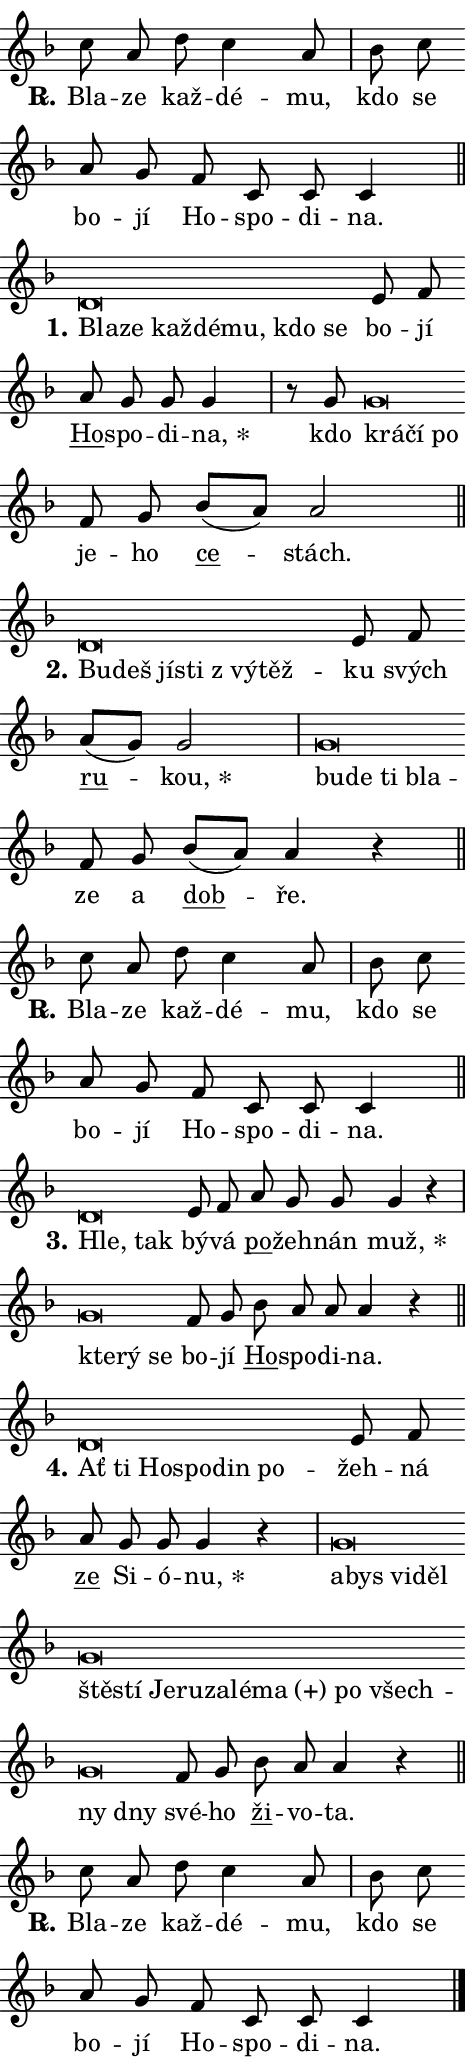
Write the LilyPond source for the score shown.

\version "2.24.0"
\header { tagline = "" }
\paper {
  indent = 0\cm
  top-margin = 0\cm
  right-margin = 0.13\cm % to fit lyric hyphens
  bottom-margin = 0\cm
  left-margin = 0\cm
  paper-width = 8\cm
  page-breaking = #ly:one-page-breaking
  system-system-spacing.basic-distance = #11
  score-system-spacing.basic-distance = #11
  ragged-last = ##f
}


%% Author: Thomas Morley
%% https://lists.gnu.org/archive/html/lilypond-user/2020-05/msg00002.html
#(define (line-position grob)
"Returns position of @var[grob} in current system:
   @code{'start}, if at first time-step
   @code{'end}, if at last time-step
   @code{'middle} otherwise
"
  (let* ((col (ly:item-get-column grob))
         (ln (ly:grob-object col 'left-neighbor))
         (rn (ly:grob-object col 'right-neighbor))
         (col-to-check-left (if (ly:grob? ln) ln col))
         (col-to-check-right (if (ly:grob? rn) rn col))
         (break-dir-left
           (and
             (ly:grob-property col-to-check-left 'non-musical #f)
             (ly:item-break-dir col-to-check-left)))
         (break-dir-right
           (and
             (ly:grob-property col-to-check-right 'non-musical #f)
             (ly:item-break-dir col-to-check-right))))
        (cond ((eqv? 1 break-dir-left) 'start)
              ((eqv? -1 break-dir-right) 'end)
              (else 'middle))))

#(define (tranparent-at-line-position vctor)
  (lambda (grob)
  "Relying on @code{line-position} select the relevant enry from @var{vctor}.
Used to determine transparency,"
    (case (line-position grob)
      ((end) (not (vector-ref vctor 0)))
      ((middle) (not (vector-ref vctor 1)))
      ((start) (not (vector-ref vctor 2))))))

noteHeadBreakVisibility =
#(define-music-function (break-visibility)(vector?)
"Makes @code{NoteHead}s transparent relying on @var{break-visibility}"
#{
  \override NoteHead.transparent =
    #(tranparent-at-line-position break-visibility)
#})

#(define delete-ledgers-for-transparent-note-heads
  (lambda (grob)
    "Reads whether a @code{NoteHead} is transparent.
If so this @code{NoteHead} is removed from @code{'note-heads} from
@var{grob}, which is supposed to be @code{LedgerLineSpanner}.
As a result ledgers are not printed for this @code{NoteHead}"
    (let* ((nhds-array (ly:grob-object grob 'note-heads))
           (nhds-list
             (if (ly:grob-array? nhds-array)
                 (ly:grob-array->list nhds-array)
                 '()))
           ;; Relies on the transparent-property being done before
           ;; Staff.LedgerLineSpanner.after-line-breaking is executed.
           ;; This is fragile ...
           (to-keep
             (remove
               (lambda (nhd)
                 (ly:grob-property nhd 'transparent #f))
               nhds-list)))
      ;; TODO find a better method to iterate over grob-arrays, similiar
      ;; to filter/remove etc for lists
      ;; For now rebuilt from scratch
      (set! (ly:grob-object grob 'note-heads)  '())
      (for-each
        (lambda (nhd)
          (ly:pointer-group-interface::add-grob grob 'note-heads nhd))
        to-keep))))

squashNotes = {
  \override NoteHead.X-extent = #'(-0.2 . 0.2)
  \override NoteHead.Y-extent = #'(-0.75 . 0)
  \override NoteHead.stencil =
    #(lambda (grob)
       (let ((pos (ly:grob-property grob 'staff-position)))
         (begin
           (if (< pos -7) (display "ERROR: Lower brevis then expected\n") (display ""))
           (if (<= pos -6) ly:text-interface::print ly:note-head::print))))
}
unSquashNotes = {
  \revert NoteHead.X-extent
  \revert NoteHead.Y-extent
  \revert NoteHead.stencil
}

hideNotes = \noteHeadBreakVisibility #begin-of-line-visible
unHideNotes = \noteHeadBreakVisibility #all-visible

% work-around for resetting accidentals
% https://lilypond.org/doc/v2.23/Documentation/notation/displaying-rhythms#unmetered-music
cadenzaMeasure = {
  \cadenzaOff
  \partial 1024 s1024
  \cadenzaOn
}

#(define-markup-command (accent layout props text) (markup?)
  "Underline accented syllable"
  (interpret-markup layout props
    #{\markup \override #'(offset . 4.3) \underline { #text }#}))

responsum = \markup \concat {
  "R" \hspace #-1.05 \path #0.1 #'((moveto 0 0.07) (lineto 0.9 0.8)) \hspace #0.05 "."
}

spaceSize = #0.6828661417322834 % exact space size for TeX Gyre Schola

\layout {
  \context {
    \Staff
    \remove "Time_signature_engraver"
    \override LedgerLineSpanner.after-line-breaking = #delete-ledgers-for-transparent-note-heads
  }
  \context {
    \Lyrics {
      \override LyricSpace.minimum-distance = \spaceSize
      \override LyricText.font-name = #"TeX Gyre Schola"
      \override LyricText.font-size = 1
      \override StanzaNumber.font-name = #"TeX Gyre Schola Bold"
      \override StanzaNumber.font-size = 1
    }
  }
  \context {
    \Score 
    \override NoteHead.text =
      #(lambda (grob) 
        (let ((pos (ly:grob-property grob 'staff-position)))
          #{\markup {
            \combine
              \halign #-0.55 \raise #(if (= pos -6) 0 0.5) \override #'(thickness . 2) \draw-line #'(3.2 . 0)
              \musicglyph "noteheads.sM1"
          }#}))
  }
}

% magnetic-lyrics.ily
%
%   written by
%     Jean Abou Samra <jean@abou-samra.fr>
%     Werner Lemberg <wl@gnu.org>
%
%   adapted by
%     Jiri Hon <jiri.hon@gmail.com>
%
% Version 2022-Apr-15

% https://www.mail-archive.com/lilypond-user@gnu.org/msg149350.html

#(define (Left_hyphen_pointer_engraver context)
   "Collect syllable-hyphen-syllable occurrences in lyrics and store
them in properties.  This engraver only looks to the left.  For
example, if the lyrics input is @code{foo -- bar}, it does the
following.

@itemize @bullet
@item
Set the @code{text} property of the @code{LyricHyphen} grob between
@q{foo} and @q{bar} to @code{foo}.

@item
Set the @code{left-hyphen} property of the @code{LyricText} grob with
text @q{foo} to the @code{LyricHyphen} grob between @q{foo} and
@q{bar}.
@end itemize

Use this auxiliary engraver in combination with the
@code{lyric-@/text::@/apply-@/magnetic-@/offset!} hook."
   (let ((hyphen #f)
         (text #f))
     (make-engraver
      (acknowledgers
       ((lyric-syllable-interface engraver grob source-engraver)
        (set! text grob)))
      (end-acknowledgers
       ((lyric-hyphen-interface engraver grob source-engraver)
        ;(when (not (grob::has-interface grob 'lyric-space-interface))
          (set! hyphen grob)));)
      ((stop-translation-timestep engraver)
       (when (and text hyphen)
         (ly:grob-set-object! text 'left-hyphen hyphen))
       (set! text #f)
       (set! hyphen #f)))))

#(define (lyric-text::apply-magnetic-offset! grob)
   "If the space between two syllables is less than the value in
property @code{LyricText@/.details@/.squash-threshold}, move the right
syllable to the left so that it gets concatenated with the left
syllable.

Use this function as a hook for
@code{LyricText@/.after-@/line-@/breaking} if the
@code{Left_@/hyphen_@/pointer_@/engraver} is active."
   (let ((hyphen (ly:grob-object grob 'left-hyphen #f)))
     (when hyphen
       (let ((left-text (ly:spanner-bound hyphen LEFT)))
         (when (grob::has-interface left-text 'lyric-syllable-interface)
           (let* ((common (ly:grob-common-refpoint grob left-text X))
                  (this-x-ext (ly:grob-extent grob common X))
                  (left-x-ext
                   (begin
                     ;; Trigger magnetism for left-text.
                     (ly:grob-property left-text 'after-line-breaking)
                     (ly:grob-extent left-text common X)))
                  ;; `delta` is the gap width between two syllables.
                  (delta (- (interval-start this-x-ext)
                            (interval-end left-x-ext)))
                  (details (ly:grob-property grob 'details))
                  (threshold (assoc-get 'squash-threshold details 0.2)))
             (when (< delta threshold)
               (let* (;; We have to manipulate the input text so that
                      ;; ligatures crossing syllable boundaries are not
                      ;; disabled.  For languages based on the Latin
                      ;; script this is essentially a beautification.
                      ;; However, for non-Western scripts it can be a
                      ;; necessity.
                      (lt (ly:grob-property left-text 'text))
                      (rt (ly:grob-property grob 'text))
                      (is-space (grob::has-interface hyphen 'lyric-space-interface))
                      (space (if is-space " " ""))
                      (extra-delta (if is-space spaceSize 0))
                      ;; Append new syllable.
                      (ltrt-space (if (and (string? lt) (string? rt))
                                (string-append lt space rt)
                                (make-concat-markup (list lt space rt))))
                      ;; Right-align `ltrt` to the right side.
                      (ltrt-space-markup (grob-interpret-markup
                               grob
                               (make-translate-markup
                                (cons (interval-length this-x-ext) 0)
                                (make-right-align-markup ltrt-space)))))
                 (begin
                   ;; Don't print `left-text`.
                   (ly:grob-set-property! left-text 'stencil #f)
                   ;; Set text and stencil (which holds all collected
                   ;; syllables so far) and shift it to the left.
                   (ly:grob-set-property! grob 'text ltrt-space)
                   (ly:grob-set-property! grob 'stencil ltrt-space-markup)
                   (ly:grob-translate-axis! grob (- (- delta extra-delta)) X))))))))))


#(define (lyric-hyphen::displace-bounds-first grob)
   ;; Make very sure this callback isn't triggered too early.
   (let ((left (ly:spanner-bound grob LEFT))
         (right (ly:spanner-bound grob RIGHT)))
     (ly:grob-property left 'after-line-breaking)
     (ly:grob-property right 'after-line-breaking)
     (ly:lyric-hyphen::print grob)))

squashThreshold = #0.4

\layout {
  \context {
    \Lyrics
    \consists #Left_hyphen_pointer_engraver
    \override LyricText.after-line-breaking =
      #lyric-text::apply-magnetic-offset!
    \override LyricHyphen.stencil = #lyric-hyphen::displace-bounds-first
    \override LyricText.details.squash-threshold = \squashThreshold
    \override LyricHyphen.minimum-distance = 0
    \override LyricHyphen.minimum-length = \squashThreshold
  }
}

squashText = \override LyricText.details.squash-threshold = 9999
unSquashText = \override LyricText.details.squash-threshold = \squashThreshold

leftText = \override LyricText.self-alignment-X = #LEFT
unLeftText = \revert LyricText.self-alignment-X

starOffset = #(lambda (grob) 
                (let ((x_offset (ly:self-alignment-interface::aligned-on-x-parent grob)))
                  (if (= x_offset 0) 0 (+ x_offset 1.2))))

star = #(define-music-function (syllable)(string?)
"Append star separator at the end of a syllable"
#{
  \once \override LyricText.X-offset = #starOffset
  \lyricmode { \markup {
    #syllable
    \override #'((font-name . "TeX Gyre Schola Bold")) \hspace #0.2 \lower #0.65 \larger "*"
  } }
#})

starAccent = #(define-music-function (syllable)(string?)
"Append star separator at the end of a syllable and make accent"
#{
  \once \override LyricText.X-offset = #starOffset
  \lyricmode { \markup {
    \accent #syllable
    \override #'((font-name . "TeX Gyre Schola Bold")) \hspace #0.2 \lower #0.65 \larger "*"
  } }
#})

breath = #(define-music-function (syllable)(string?)
"Append breathing indicator at the end of a syllable"
#{
  \lyricmode { \markup { #syllable "+" } }
#})

optionalBreath = #(define-music-function (syllable)(string?)
"Append optional breathing indicator at the end of a syllable"
#{
  \lyricmode { \markup { #syllable "(+)" } }
#})


\score {
    <<
        \new Voice = "melody" { \cadenzaOn \key f \major \relative { c''8 a d c4 a8 \cadenzaMeasure \bar "|" bes8 c \bar "" a g \bar "" f c c c4 \cadenzaMeasure \bar "||" \break } }
        \new Lyrics \lyricsto "melody" { \lyricmode { \set stanza = \responsum
Bla -- ze kaž -- dé -- mu, kdo se bo -- jí Ho -- spo -- di -- na. } }
    >>
    \layout {}
}

\score {
    <<
        \new Voice = "melody" { \cadenzaOn \key f \major \relative { \squashNotes d'\breve*1/16 \hideNotes \breve*1/16 \bar "" \breve*1/16 \bar "" \breve*1/16 \bar "" \breve*1/16 \bar "" \breve*1/16 \breve*1/16 \bar "" \unHideNotes \unSquashNotes e8 f \bar "" a g g g4 \cadenzaMeasure \bar "|" r8 g8 \squashNotes g\breve*1/16 \hideNotes \breve*1/16 \breve*1/16 \bar "" \unHideNotes \unSquashNotes f8 g \bar "" bes[( a)] a2 \cadenzaMeasure \bar "||" \break } }
        \new Lyrics \lyricsto "melody" { \lyricmode { \set stanza = "1."
\leftText Bla -- \squashText ze kaž -- dé -- mu, kdo se \unLeftText \unSquashText bo -- jí \markup \accent Ho -- spo -- di -- \star na, kdo \leftText krá -- \squashText čí po \unLeftText \unSquashText je -- ho \markup \accent ce -- stách. } }
    >>
    \layout {}
}

\score {
    <<
        \new Voice = "melody" { \cadenzaOn \key f \major \relative { \squashNotes d'\breve*1/16 \hideNotes \breve*1/16 \bar "" \breve*1/16 \bar "" \breve*1/16 \bar "" \breve*1/16 \breve*1/16 \bar "" \unHideNotes \unSquashNotes e8 f \bar "" a[( g)] g2 \cadenzaMeasure \bar "|" \squashNotes g\breve*1/16 \hideNotes \breve*1/16 \bar "" \breve*1/16 \breve*1/16 \bar "" \unHideNotes \unSquashNotes f8 g \bar "" bes[( a)] a4 r \cadenzaMeasure \bar "||" \break } }
        \new Lyrics \lyricsto "melody" { \lyricmode { \set stanza = "2."
\leftText Bu -- \squashText deš jí -- sti "z vý" -- těž -- \unLeftText \unSquashText ku svých \markup \accent ru -- \star kou, \leftText bu -- \squashText de ti bla -- \unLeftText \unSquashText ze a \markup \accent dob -- ře. } }
    >>
    \layout {}
}

\score {
    <<
        \new Voice = "melody" { \cadenzaOn \key f \major \relative { c''8 a d c4 a8 \cadenzaMeasure \bar "|" bes8 c \bar "" a g \bar "" f c c c4 \cadenzaMeasure \bar "||" \break } }
        \new Lyrics \lyricsto "melody" { \lyricmode { \set stanza = \responsum
Bla -- ze kaž -- dé -- mu, kdo se bo -- jí Ho -- spo -- di -- na. } }
    >>
    \layout {}
}

\score {
    <<
        \new Voice = "melody" { \cadenzaOn \key f \major \relative { \squashNotes d'\breve*1/16 \hideNotes \breve*1/16 \bar "" \unHideNotes \unSquashNotes e8 f \bar "" a g g g4 r \cadenzaMeasure \bar "|" \squashNotes g\breve*1/16 \hideNotes \breve*1/16 \breve*1/16 \bar "" \unHideNotes \unSquashNotes f8 g \bar "" bes a a a4 r \cadenzaMeasure \bar "||" \break } }
        \new Lyrics \lyricsto "melody" { \lyricmode { \set stanza = "3."
\leftText Hle, \squashText tak \unLeftText \unSquashText bý -- vá \markup \accent po -- žeh -- nán \star muž, \leftText kte -- \squashText rý se \unLeftText \unSquashText bo -- jí \markup \accent Ho -- spo -- di -- na. } }
    >>
    \layout {}
}

\score {
    <<
        \new Voice = "melody" { \cadenzaOn \key f \major \relative { \squashNotes d'\breve*1/16 \hideNotes \breve*1/16 \bar "" \breve*1/16 \bar "" \breve*1/16 \bar "" \breve*1/16 \breve*1/16 \bar "" \unHideNotes \unSquashNotes e8 f \bar "" a g g g4 r \cadenzaMeasure \bar "|" \squashNotes g\breve*1/16 \hideNotes \breve*1/16 \bar "" \breve*1/16 \bar "" \breve*1/16 \bar "" \breve*1/16 \bar "" \breve*1/16 \bar "" \breve*1/16 \bar "" \breve*1/16 \bar "" \breve*1/16 \bar "" \breve*1/16 \bar "" \breve*1/16 \bar "" \breve*1/16 \bar "" \breve*1/16 \bar "" \breve*1/16 \breve*1/16 \bar "" \unHideNotes \unSquashNotes f8 g \bar "" bes a a4 r \cadenzaMeasure \bar "||" \break } }
        \new Lyrics \lyricsto "melody" { \lyricmode { \set stanza = "4."
\leftText Ať \squashText ti Ho -- spo -- din po -- \unLeftText \unSquashText žeh -- ná \markup \accent ze Si -- ó -- \star nu, \leftText a -- \squashText bys vi -- děl ště -- stí Je -- ru -- za -- lé -- \optionalBreath ma po všech -- ny dny \unLeftText \unSquashText své -- ho \markup \accent ži -- vo -- ta. } }
    >>
    \layout {}
}

\score {
    <<
        \new Voice = "melody" { \cadenzaOn \key f \major \relative { c''8 a d c4 a8 \cadenzaMeasure \bar "|" bes8 c \bar "" a g \bar "" f c c c4 \cadenzaMeasure \bar "||" \break } \bar "|." }
        \new Lyrics \lyricsto "melody" { \lyricmode { \set stanza = \responsum
Bla -- ze kaž -- dé -- mu, kdo se bo -- jí Ho -- spo -- di -- na. } }
    >>
    \layout {}
}
